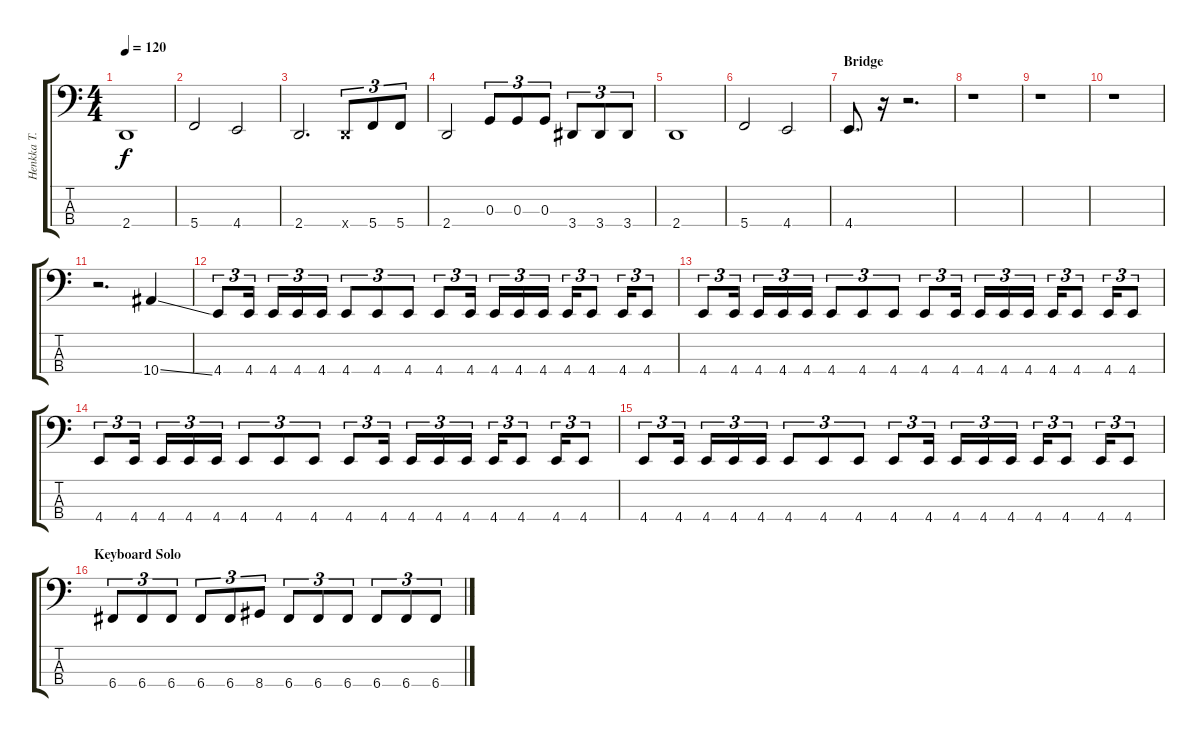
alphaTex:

\track ("Henkka T. Blacksmith [Bass]" "Henkka T. ") {instrument electricbasspick}
\staff {score tabs}
\tuning (F2 C2 G1 C1) {hide}
\ts (4 4)
\tempo 120
\clef f4
\ks c
2.4.1{dy f} |
5.4.2 4.4.2 |
2.4.2{d} 2.4{x}.8{tu (3 2)} 5.4.8{tu (3 2)} 5.4.8{tu (3 2)} |
2.4.2 0.3.8{tu (3 2)} 0.3.8{tu (3 2)} 0.3.8{tu (3 2)} 3.4.8{tu (3 2)} 3.4.8{tu (3 2)} 3.4.8{tu (3 2)} |
2.4.1 |
5.4.2 4.4.2 |
\section ("" "Bridge")
4.4.8{d} r.16 r.2{d} |
r.1 |
r.1 |
r.1 |
r.2{d} 10.4{ss}.4 |
4.4.8{tu (3 2)} 4.4.16{tu (3 2)} 4.4.16{tu (3 2)} 4.4.16{tu (3 2)} 4.4.16{tu (3 2)} 4.4.8{tu (3 2)} 4.4.8{tu (3 2)} 4.4.8{tu (3 2)} 4.4.8{tu (3 2)} 4.4.16{tu (3 2)} 4.4.16{tu (3 2)} 4.4.16{tu (3 2)} 4.4.16{tu (3 2)} 4.4.16{tu (3 2)} 4.4.8{tu (3 2)} 4.4.16{tu (3 2)} 4.4.8{tu (3 2)} |
4.4.8{tu (3 2)} 4.4.16{tu (3 2)} 4.4.16{tu (3 2)} 4.4.16{tu (3 2)} 4.4.16{tu (3 2)} 4.4.8{tu (3 2)} 4.4.8{tu (3 2)} 4.4.8{tu (3 2)} 4.4.8{tu (3 2)} 4.4.16{tu (3 2)} 4.4.16{tu (3 2)} 4.4.16{tu (3 2)} 4.4.16{tu (3 2)} 4.4.16{tu (3 2)} 4.4.8{tu (3 2)} 4.4.16{tu (3 2)} 4.4.8{tu (3 2)} |
4.4.8{tu (3 2)} 4.4.16{tu (3 2)} 4.4.16{tu (3 2)} 4.4.16{tu (3 2)} 4.4.16{tu (3 2)} 4.4.8{tu (3 2)} 4.4.8{tu (3 2)} 4.4.8{tu (3 2)} 4.4.8{tu (3 2)} 4.4.16{tu (3 2)} 4.4.16{tu (3 2)} 4.4.16{tu (3 2)} 4.4.16{tu (3 2)} 4.4.16{tu (3 2)} 4.4.8{tu (3 2)} 4.4.16{tu (3 2)} 4.4.8{tu (3 2)} |
4.4.8{tu (3 2)} 4.4.16{tu (3 2)} 4.4.16{tu (3 2)} 4.4.16{tu (3 2)} 4.4.16{tu (3 2)} 4.4.8{tu (3 2)} 4.4.8{tu (3 2)} 4.4.8{tu (3 2)} 4.4.8{tu (3 2)} 4.4.16{tu (3 2)} 4.4.16{tu (3 2)} 4.4.16{tu (3 2)} 4.4.16{tu (3 2)} 4.4.16{tu (3 2)} 4.4.8{tu (3 2)} 4.4.16{tu (3 2)} 4.4.8{tu (3 2)} |
\section ("" "Keyboard Solo")
6.4.8{tu (3 2)} 6.4.8{tu (3 2)} 6.4.8{tu (3 2)} 6.4.8{tu (3 2)} 6.4.8{tu (3 2)} 8.4.8{tu (3 2)} 6.4.8{tu (3 2)} 6.4.8{tu (3 2)} 6.4.8{tu (3 2)} 6.4.8{tu (3 2)} 6.4.8{tu (3 2)} 6.4.8{tu (3 2)}
